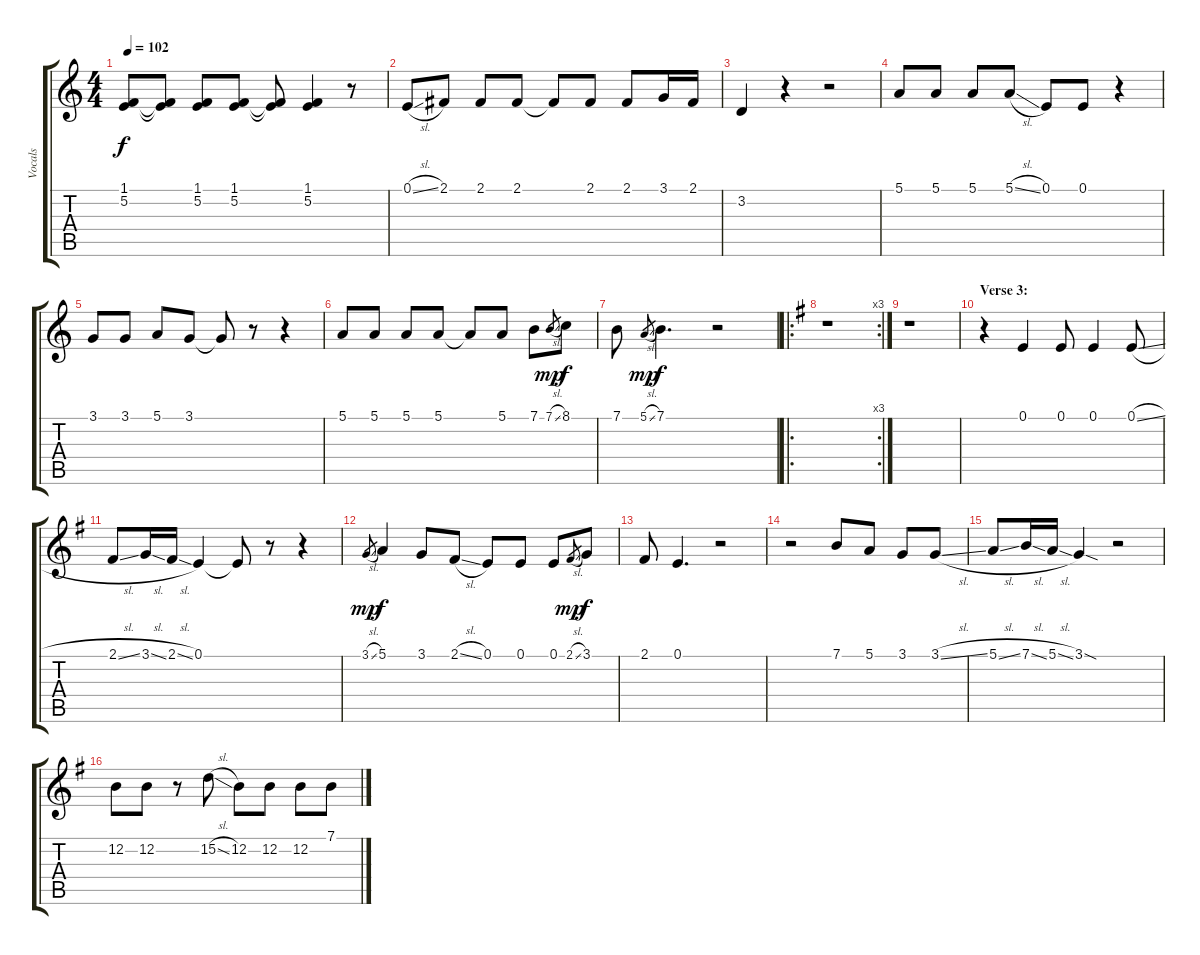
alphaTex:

\track ("Vocals" "Vocals") {instrument violin}
\staff {score tabs}
\tuning (E4 B3 G3 D3 A2 E2) {hide}
\ts (4 4)
\tempo 102
\clef g2
\ks c
(1.1 5.2).8{dy f} (1.1{t} 5.2{t}).8 (1.1 5.2).8 (1.1 5.2).8 (1.1{t} 5.2{t}).8 (1.1 5.2).4 r.8 |
0.1{sl}.8 2.1.8 2.1.8 2.1.8 2.1{t}.8 2.1.8 2.1.8 3.1.16 2.1.16 |
3.2.4 r.4 r.2 |
5.1.8 5.1.8 5.1.8 5.1{sl}.8 0.1.8 0.1.8 r.4 |
3.1.8 3.1.8 5.1.8 3.1.8 3.1{t}.8 r.8 r.4 |
5.1.8 5.1.8 5.1.8 5.1.8 5.1{t}.8 5.1.8 7.1.8 7.1{sl}.8{gr dy mp} 8.1.8{dy f} |
7.1.8 5.1{sl}.8{gr dy mp} 7.1.4{d dy f} r.2 |
\ro
\rc 3
\ks g
r.1 |
r.1 |
\section ("" "Verse 3:")
r.4 0.1.4 0.1.8 0.1.4 0.1{sl}.8 |
2.1{sl}.8 3.1{sl}.16 2.1{sl}.16 0.1.4 0.1{t}.8 r.8 r.4 |
3.1{sl}.8{gr dy mp} 5.1.4{dy f} 3.1.8 2.1{sl}.8 0.1.8 0.1.8 0.1.8 2.1{sl}.8{gr dy mp} 3.1.8{dy f} |
2.1.8 0.1.4{d} r.2 |
r.2 7.1.8 5.1.8 3.1.8 3.1{sl}.8 |
5.1{sl}.8 7.1{sl}.16 5.1{sl}.16 3.1{sod}.4 r.2 |
12.2.8 12.2.8 r.8 15.2{sl}.8 12.2.8 12.2.8 12.2.8 7.1.8
